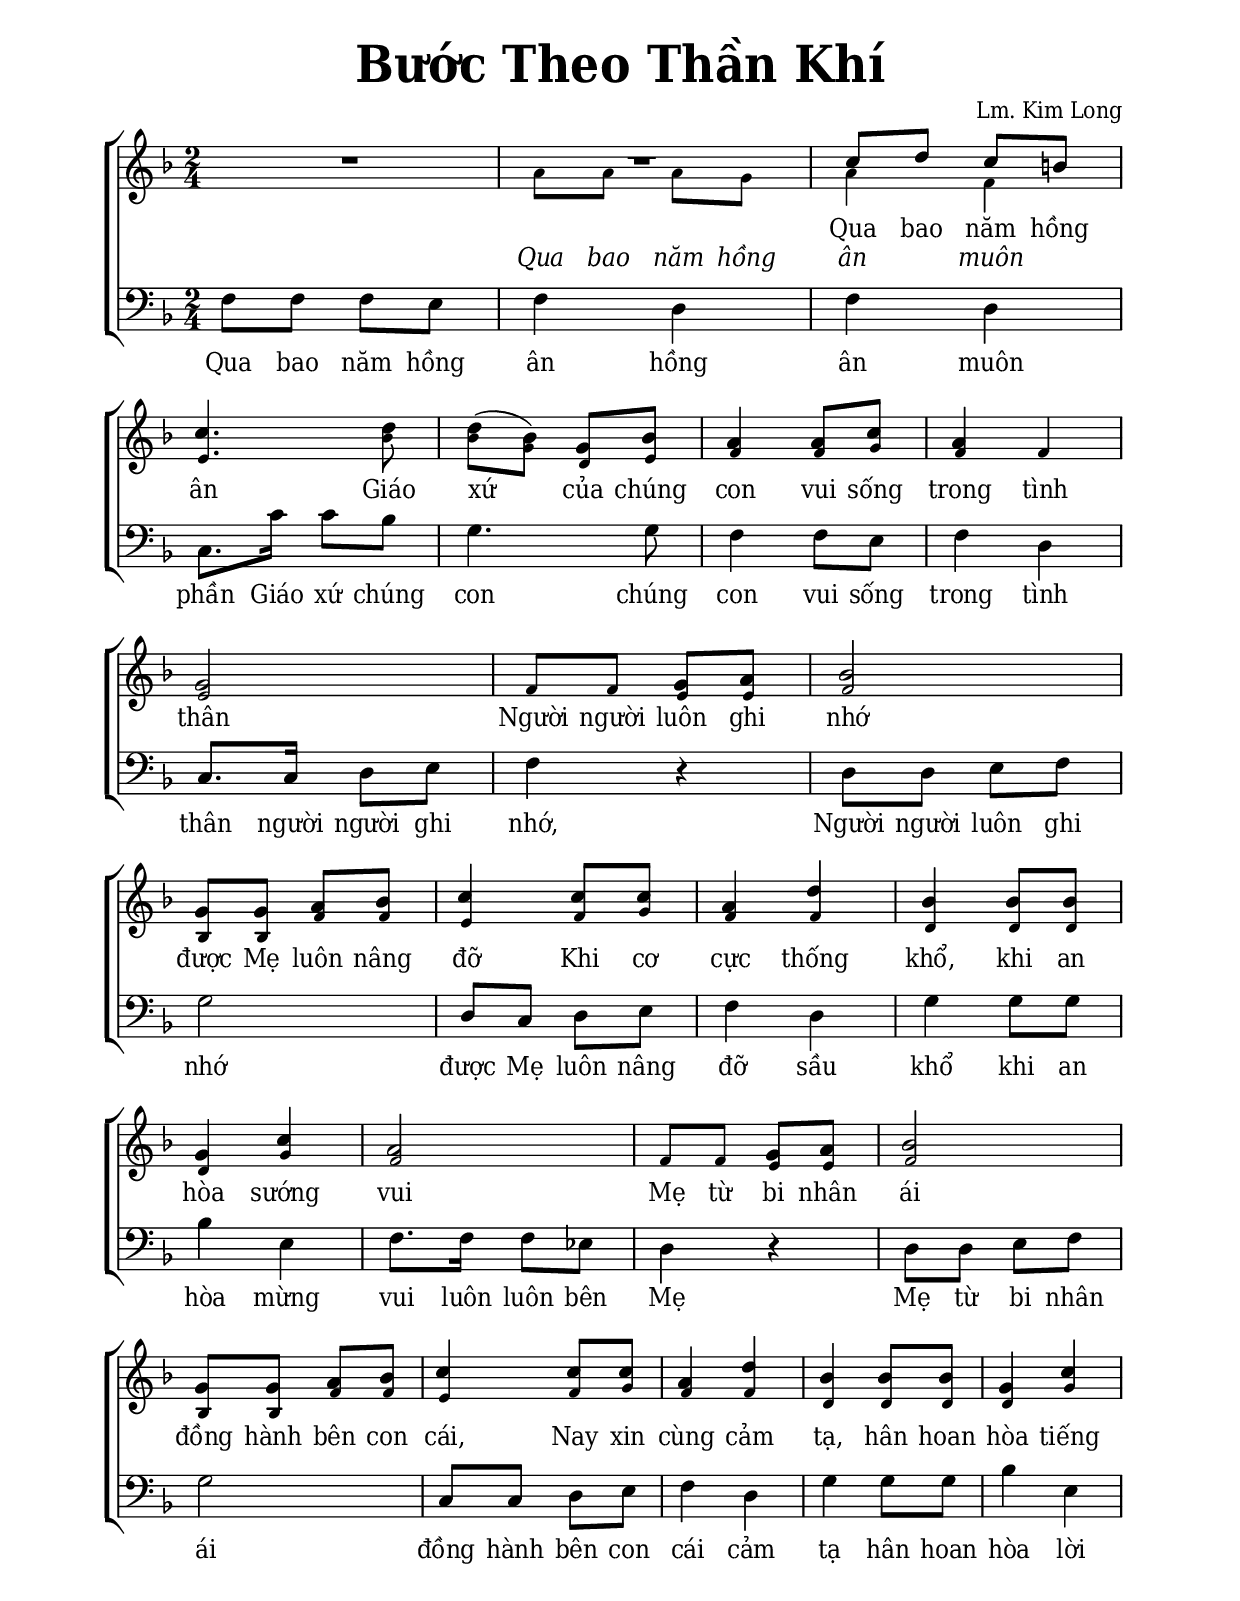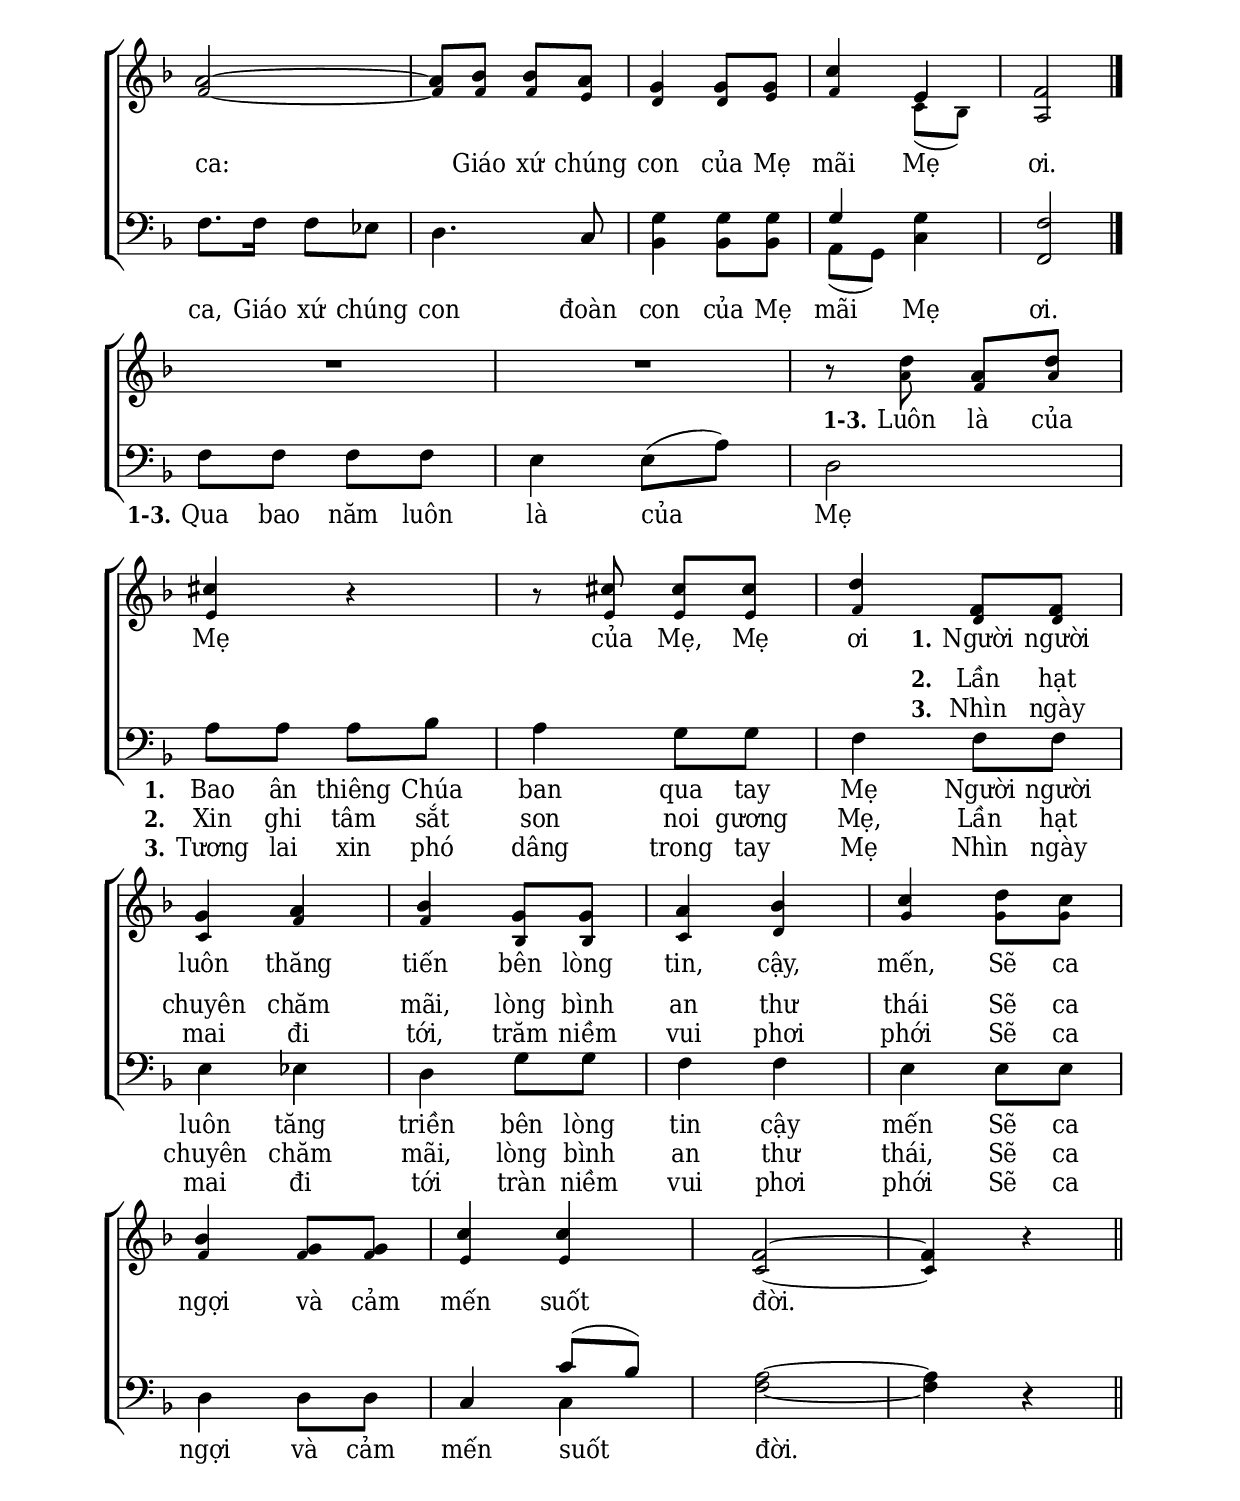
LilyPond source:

% Cài đặt chung
\version "2.22.1"
\include "english.ly"

\header {
  title = \markup { \fontsize #3 "Bước Theo Thần Khí" }
  composer = "Lm. Kim Long"
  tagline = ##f
}

% Nhạc
% Đổi kích thước nốt cho bè phụ
notBePhu =
#(define-music-function (font-size music) (number? ly:music?)
   (for-some-music
     (lambda (m)
       (if (music-is-of-type? m 'rhythmic-event)
           (begin
             (set! (ly:music-property m 'tweaks)
                   (cons `(font-size . ,font-size)
                         (ly:music-property m 'tweaks)))
             #t)
           #f))
     music)
   music)

nhacDiepKhucSop = \relative c'' {
  R2*2
  c8 d c b! |
  c4. d8 |
  d (bf) g bf |
  a4 a8 c |
  a4 f |
  g2 |
  f8 f g a |
  bf2 |
  g8 g a bf |
  c4 c8 c |
  a4 d |
  bf bf8 bf |
  g4 c |
  a2 |
  f8 f g a |
  bf2 |
  g8 g a bf |
  c4 c8 c |
  a4 d |
  bf4 bf8 bf |
  g4 c |
  a2 ~ |
  a8 bf bf a |
  g4 g8 g |
  c4 e, |
  f2 \bar "|." \break
  
  R2*2
  r8 d' a d |
  cs4 r |
  r8 cs cs cs |
  d4 f,8 f |
  g4 a |
  bf g8 g |
  a4 bf |
  c d8 c | \break
  bf4 g8 g |
  c4 c |
  f,2 ~ |
  f4 r \bar "||"
}

nhacDiepKhucAlto = \relative c'' {
  R2
  \stemDown
  a8 a
  \tweak extra-offset #'(0 . -2.2)
  ^\markup { \halign #-5 \rest #"1" }
  a g
  a4 f |
  e4. bf'8 |
  bf (g) d e |
  f4 f8 g |
  f4 f |
  e2 |
  f8 f e e |
  f2 |
  bf,8 bf f' f |
  e4 f8 g |
  f4 f |
  d d8 d |
  d4 g |
  f2 |
  f8 f e e |
  f2 |
  bf,8 bf f' f |
  e4 f8 g |
  f4 f |
  d d8 d |
  d4 g |
  f2 ~ |
  f8 f f e |
  d4 d8 e |
  f4 c8 (bf) |
  a2 |
  
  R2*2
  r8 a' f a |
  e4 r |
  r8 e e e |
  f4 d8 d |
  c4 f |
  f bf,8 bf |
  c4 d |
  g g8 g |
  f4 f8 f |
  e4 e |
  c2 ~ |
  c4 r
}

nhacDiepKhucBas = \relative c {
  f8 f f e |
  f4 d |
  f d |
  c8. c'16 c8 bf |
  g4. g8 |
  f4 f8 e |
  f4 d |
  c8. c16 d8 e |
  f4 r |
  d8 d e f |
  g2 |
  d8 c d e |
  f4 d |
  g g8 g |
  bf4 e, |
  f8. f16 f8 ef |
  d4 r |
  d8 d e f |
  g2 |
  c,8 c d e |
  f4 d |
  g g8 g |
  bf4 e, |
  f8. f16 f8 ef |
  d4. c8 |
  <g' bf,>4 <g bf,>8 <g bf,> |
  <<
    {
      \voiceOne
      g4
    }
    \new Voice = "splitpart" {
      \voiceTwo
      a,8 (g)
    }
  >>
  \oneVoice
  <g' c,>4 |
  <f f,>2 |
  
  f8 f f f |
  e4 e8 (a) |
  d,2 |
  a'8 a a bf |
  a4 g8 g |
  f4 f8 f |
  e4 ef |
  d g8 g |
  f4 f |
  e e8 e |
  d4 d8 d |
  c4
  <<
    {
      \voiceOne
      c'8 (bf)
    }
    \new Voice = "splitpart" {
      \voiceTwo
      c,4
    }
  >>
  \oneVoice
  <a' f>2 ~ |
  <a f>4 r
}

% Lời
loiDiepKhucSop = \lyricmode {
  Qua bao năm hồng ân
  Giáo xứ của chúng con vui sống trong tình thân
  Người người luôn ghi nhớ được Mẹ luôn nâng đỡ
  Khi cơ cực thống khổ, khi an hòa sướng vui
  Mẹ từ bi nhân ái
  đồng hành bên con cái,
  Nay xin cùng cảm tạ, hân hoan hòa tiếng ca:
  Giáo xứ chúng con của Mẹ mãi Mẹ ơi.

  \set stanza = "1-3."
  Luôn là của Mẹ
  của Mẹ, Mẹ ơi
  <<
    {
      \set stanza = "1."
      Người người luôn thăng tiến bên lòng tin, cậy, mến,
      Sẽ ca ngợi và cảm mến suốt đời.
    }
    \new Lyrics \with {
      alignAboveContext = #"2"
    }{
	    \set associatedVoice = "beSop"
	    \set stanza = "2."
	    Lần hạt chuyên chăm mãi,
	    lòng bình an thư thái
	    Sẽ ca
	  }
    \new Lyrics \with {
      alignAboveContext = #"2"
    }{
	    \set associatedVoice = "beSop"
	    \set stanza = "3."
	    Nhìn ngày mai đi tới,
	    trăm niềm vui phơi phới
	    Sẽ ca
	  }
  >>
  ngợi và cảm mến suốt đời.
}

loiDiepKhucAlto = \lyricmode {
  \override Lyrics.LyricText.font-shape = #'italic
  Qua bao năm hồng ân muôn
}

loiDiepKhucBas = \lyricmode {
  Qua bao năm hồng ân
  hồng ân muôn phần Giáo xứ chúng con
  chúng con vui sống trong tình thân
  người người ghi nhớ,
  Người người luôn ghi nhớ được Mẹ luôn nâng đỡ
  sầu khổ khi an hòa
  mừng vui luôn luôn bên Mẹ
  Mẹ từ bi nhân ái
  đồng hành bên con cái
  cảm tạ hân hoan hòa lời ca,
  Giáo xứ chúng con
  đoàn con của Mẹ mãi Mẹ ơi.
  
  \set stanza = "1-3."
  Qua bao năm luôn là của Mẹ
  
  <<
    {
      \set stanza = "1."
      Bao ân thiêng Chúa ban qua tay Mẹ
      Người người luôn tăng triền bên lòng tin cậy mến
      Sẽ ca
    }
    \new Lyrics \with {
      %alignAboveContext = #"2"
    }{
	    \set associatedVoice = "beBas"
	    \set stanza = "2."
	    Xin ghi tâm sắt son noi gương Mẹ,
	    Lần hạt chuyên chăm mãi,
	    lòng bình an thư thái,
	    Sẽ ca
	  }
    \new Lyrics \with {
      %alignAboveContext = #"2"
    }{
	    \set associatedVoice = "beBas"
	    \set stanza = "3."
	    Tương lai xin phó dâng trong tay Mẹ
	    Nhìn ngày mai đi tới
	    tràn niềm vui phơi phới
	    Sẽ ca
	  }
  >>
  ngợi và cảm mến suốt đời.
}

% Dàn trang
\paper {
  #(set-paper-size "a4")
  top-margin = 15\mm
  bottom-margin = 20\mm
  left-margin = 20\mm
  right-margin = 20\mm
  indent = #0
  #(define fonts
    (make-pango-font-tree
      "Deja Vu Serif Condensed"
      "Deja Vu Serif Condensed"
      "Deja Vu Serif Condensed"
      (/ 20 20)))
  print-page-number = #f
  %page-count = #2
  %systems-per-page = 5
}

TongNhip = {
  \key f \major \time 2/4
  \set Timing.beamExceptions = #'()
  \set Timing.baseMoment = #(ly:make-moment 1/4)
}

% Đổi kích thước nốt cho bè phụ
notBePhu =
#(define-music-function (font-size music) (number? ly:music?)
   (for-some-music
     (lambda (m)
       (if (music-is-of-type? m 'rhythmic-event)
           (begin
             (set! (ly:music-property m 'tweaks)
                   (cons `(font-size . ,font-size)
                         (ly:music-property m 'tweaks)))
             #t)
           #f))
     music)
   music)

\score {
  \new ChoirStaff <<
    \new Staff = "1" \with {
        \consists "Merge_rests_engraver"
        printPartCombineTexts = ##f
      }
      <<
      \new Voice \TongNhip \partCombine 
        \nhacDiepKhucSop
        \notBePhu -2 { \nhacDiepKhucAlto }
      \new NullVoice = beSop \nhacDiepKhucSop
      \new Lyrics \lyricsto beSop \loiDiepKhucSop
      \new NullVoice = beAlto \nhacDiepKhucAlto
      \new Lyrics \lyricsto beAlto \loiDiepKhucAlto
      >>
    \new Staff = "2" <<
        \clef "bass"
        \new Voice = beBas {
          \TongNhip \nhacDiepKhucBas
        }
      \new Lyrics \lyricsto beBas \loiDiepKhucBas
    >>
  >>
  \layout {
    \override Lyrics.LyricSpace.minimum-distance = #1
    \override Score.BarNumber.break-visibility = ##(#f #f #f)
    \override Score.SpacingSpanner.uniform-stretching = ##t
    \context {
      \Staff \RemoveEmptyStaves
      \override VerticalAxisGroup.remove-first = ##t
    }
  }
}
